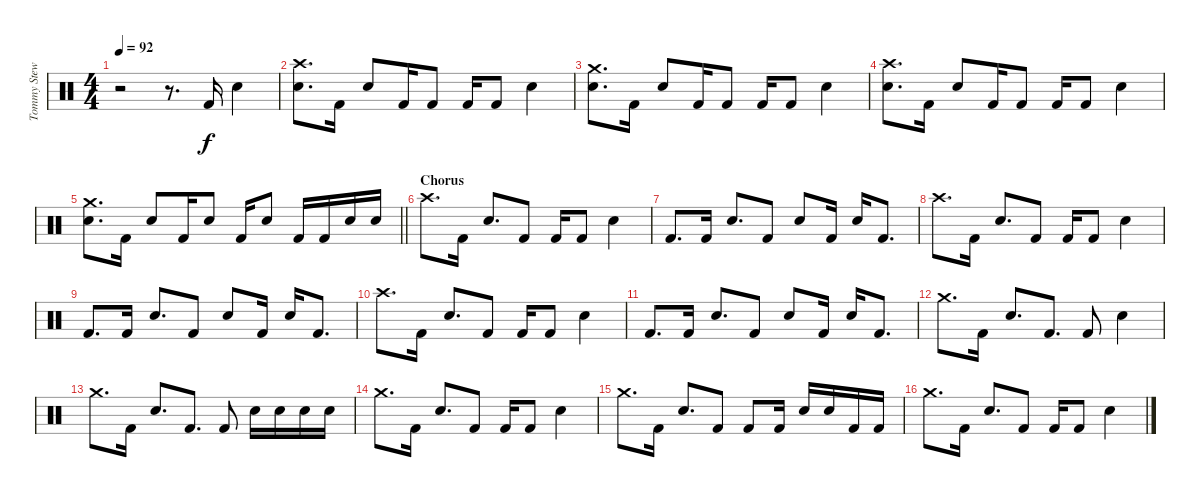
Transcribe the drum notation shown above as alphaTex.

\track ("Tommy Stewart (Drums)" "Tommy Stew") {instrument percussion}
\staff {score}
\articulation defaults
\ts (4 4)
\tempo 92
\clef neutral
\ks c
r.2{dy f} r.8{d} "Kick (hit) 2".16 "Electric Snare (hit)".4 |
("Crash high (hit)" "Electric Snare (hit)").8{d} "Kick (hit) 2".16 "Electric Snare (hit)".8 "Kick (hit) 2".16 "Kick (hit) 2".8 "Kick (hit) 2".16 "Kick (hit) 2".8 "Electric Snare (hit)".4 |
("Crash medium (hit)" "Electric Snare (hit)").8{d} "Kick (hit) 2".16 "Electric Snare (hit)".8 "Kick (hit) 2".16 "Kick (hit) 2".8 "Kick (hit) 2".16 "Kick (hit) 2".8 "Electric Snare (hit)".4 |
("Crash high (hit)" "Electric Snare (hit)").8{d} "Kick (hit) 2".16 "Electric Snare (hit)".8 "Kick (hit) 2".16 "Kick (hit) 2".8 "Kick (hit) 2".16 "Kick (hit) 2".8 "Electric Snare (hit)".4 |
\barLineRight lightlight
("Crash medium (hit)" "Electric Snare (hit)").8{d} "Kick (hit) 2".16 "Electric Snare (hit)".8 "Kick (hit) 2".16 "Electric Snare (hit)".8 "Kick (hit) 2".16 "Electric Snare (hit)".8 "Kick (hit) 2".16 "Kick (hit) 2".16 "Electric Snare (hit)".16 "Electric Snare (hit)".16 |
\section ("" "Chorus")
"Crash high (hit)".8{d} "Kick (hit) 2".16 "Electric Snare (hit)".8{d} "Kick (hit) 2".8 "Kick (hit) 2".16 "Kick (hit) 2".8 "Electric Snare (hit)".4 |
"Kick (hit) 2".8{d} "Kick (hit) 2".16 "Electric Snare (hit)".8{d} "Kick (hit) 2".8 "Electric Snare (hit)".8 "Kick (hit) 2".16 "Electric Snare (hit)".16 "Kick (hit) 2".8{d} |
"Crash high (hit)".8{d} "Kick (hit) 2".16 "Electric Snare (hit)".8{d} "Kick (hit) 2".8 "Kick (hit) 2".16 "Kick (hit) 2".8 "Electric Snare (hit)".4 |
"Kick (hit) 2".8{d} "Kick (hit) 2".16 "Electric Snare (hit)".8{d} "Kick (hit) 2".8 "Electric Snare (hit)".8 "Kick (hit) 2".16 "Electric Snare (hit)".16 "Kick (hit) 2".8{d} |
"Crash high (hit)".8{d} "Kick (hit) 2".16 "Electric Snare (hit)".8{d} "Kick (hit) 2".8 "Kick (hit) 2".16 "Kick (hit) 2".8 "Electric Snare (hit)".4 |
"Kick (hit) 2".8{d} "Kick (hit) 2".16 "Electric Snare (hit)".8{d} "Kick (hit) 2".8 "Electric Snare (hit)".8 "Kick (hit) 2".16 "Electric Snare (hit)".16 "Kick (hit) 2".8{d} |
"Crash medium (hit)".8{d} "Kick (hit) 2".16 "Electric Snare (hit)".8{d} "Kick (hit) 2".8{d} "Kick (hit) 2".8 "Electric Snare (hit)".4 |
"Crash medium (hit)".8{d} "Kick (hit) 2".16 "Electric Snare (hit)".8{d} "Kick (hit) 2".8{d} "Kick (hit) 2".8 "Electric Snare (hit)".16 "Electric Snare (hit)".16 "Electric Snare (hit)".16 "Electric Snare (hit)".16 |
"Crash medium (hit)".8{d} "Kick (hit) 2".16 "Electric Snare (hit)".8{d} "Kick (hit) 2".8 "Kick (hit) 2".16 "Kick (hit) 2".8 "Electric Snare (hit)".4 |
"Crash medium (hit)".8{d} "Kick (hit) 2".16 "Electric Snare (hit)".8{d} "Kick (hit) 2".8 "Kick (hit) 2".8 "Kick (hit) 2".16 "Electric Snare (hit)".16 "Electric Snare (hit)".16 "Kick (hit) 2".16 "Kick (hit) 2".16 |
"Crash medium (hit)".8{d} "Kick (hit) 2".16 "Electric Snare (hit)".8{d} "Kick (hit) 2".8 "Kick (hit) 2".16 "Kick (hit) 2".8 "Electric Snare (hit)".4
